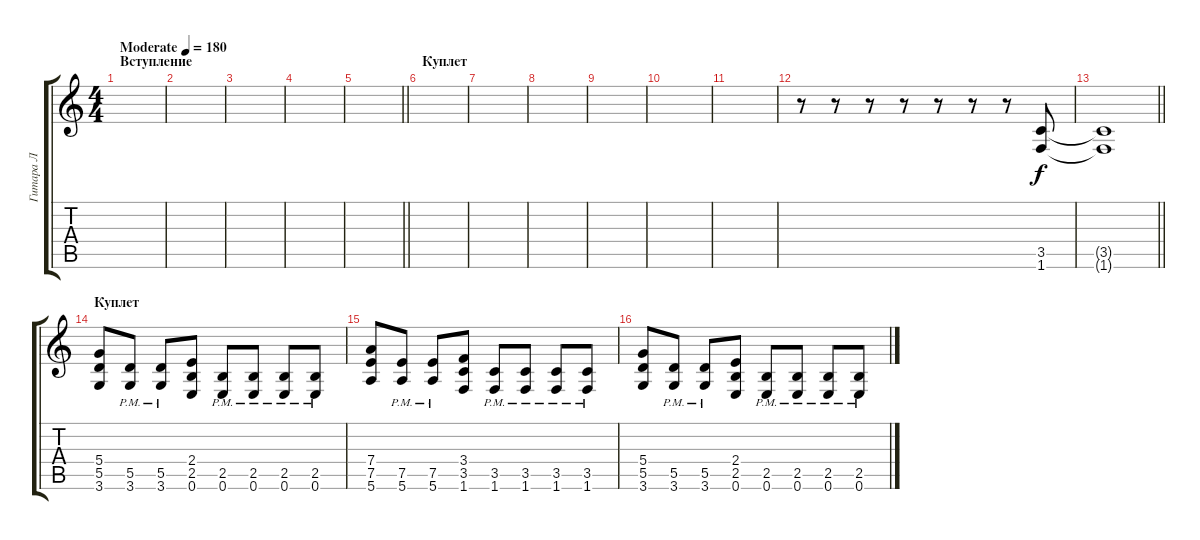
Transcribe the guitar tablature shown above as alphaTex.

\track ("Гитара Л" "Гитара Л") {instrument distortionguitar}
\staff {score tabs}
\tuning (E4 B3 G3 D3 A2 E2) {hide}
\ts (4 4)
\section ("" "Вступление")
\tempo (180 "Moderate")
\clef g2
\ks c
|
|
|
|
\barLineRight lightlight
|
\section ("" "Куплет")
|
|
|
|
|
|
r.8 r.8 r.8 r.8 r.8 r.8 r.8 (3.5 1.6).8 |
\barLineRight lightlight
(3.5{t} 1.6{t}).1 |
\section ("" "Куплет")
(5.4 5.5 3.6).8 (5.5{pm} 3.6{pm}).8 (5.5{pm} 3.6{pm}).8 (2.4 2.5 0.6).8 (2.5{pm} 0.6{pm}).8 (2.5{pm} 0.6{pm}).8 (2.5{pm} 0.6{pm}).8 (2.5{pm} 0.6{pm}).8 |
(7.4 7.5 5.6).8 (7.5{pm} 5.6{pm}).8 (7.5{pm} 5.6{pm}).8 (3.4 3.5 1.6).8 (3.5{pm} 1.6{pm}).8 (3.5{pm} 1.6{pm}).8 (3.5{pm} 1.6{pm}).8 (3.5{pm} 1.6{pm}).8 |
(5.4 5.5 3.6).8 (5.5{pm} 3.6{pm}).8 (5.5{pm} 3.6{pm}).8 (2.4 2.5 0.6).8 (2.5{pm} 0.6{pm}).8 (2.5{pm} 0.6{pm}).8 (2.5{pm} 0.6{pm}).8 (2.5{pm} 0.6{pm}).8
